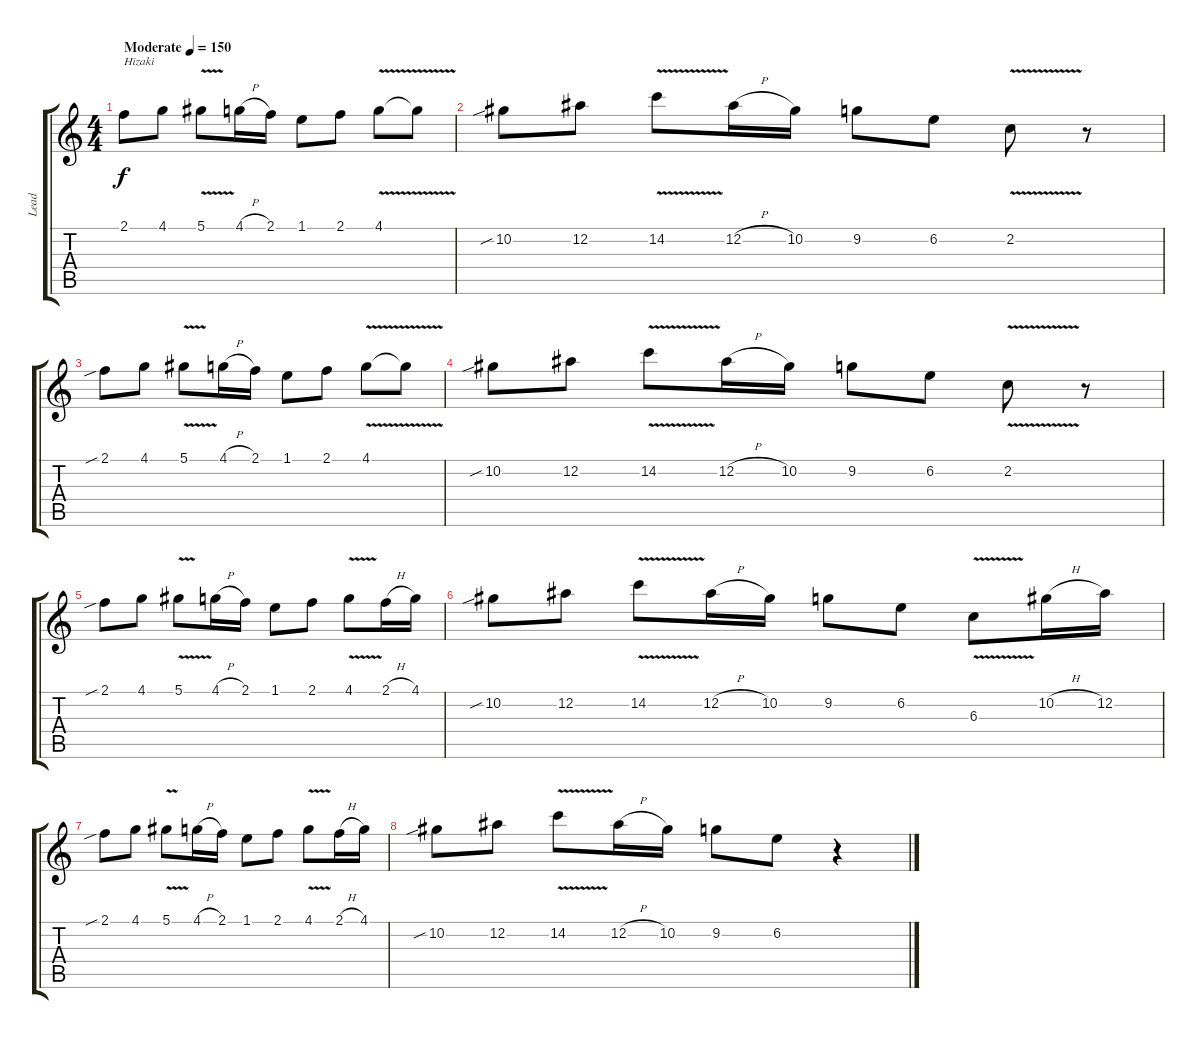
\track ("Lead " "Lead ") {instrument distortionguitar}
\staff {score tabs}
\tuning (Eb4 Bb3 Gb3 Db3 Ab2 Eb2) {hide}
\ts (4 4)
\tempo (150 "Moderate")
\clef g2
\ks c
2.1.8{txt "Hizaki" dy f instrument distortionguitar} 4.1.8 5.1{v}.8 4.1{h}.16 2.1.16 1.1.8 2.1.8 4.1{v}.8 4.1{t}.8 |
10.2{sib}.8 12.2.8 14.2{v}.8 12.2{h}.16 10.2.16 9.2.8 6.2.8 2.2{v}.8 r.8 |
2.1{sib}.8 4.1.8 5.1{v}.8 4.1{h}.16 2.1.16 1.1.8 2.1.8 4.1{v}.8 4.1{t}.8 |
10.2{sib}.8 12.2.8 14.2{v}.8 12.2{h}.16 10.2.16 9.2.8 6.2.8 2.2{v}.8 r.8 |
2.1{sib}.8 4.1.8 5.1{v}.8 4.1{h}.16 2.1.16 1.1.8 2.1.8 4.1{v}.8 2.1{h}.16 4.1.16 |
10.2{sib}.8 12.2.8 14.2{v}.8 12.2{h}.16 10.2.16 9.2.8 6.2.8 6.3{v}.8 10.2{h}.16 12.2.16 |
2.1{sib}.8 4.1.8 5.1{v}.8 4.1{h}.16 2.1.16 1.1.8 2.1.8 4.1{v}.8 2.1{h}.16 4.1.16 |
10.2{sib}.8 12.2.8 14.2{v}.8 12.2{h}.16 10.2.16 9.2.8 6.2.8 r.4
